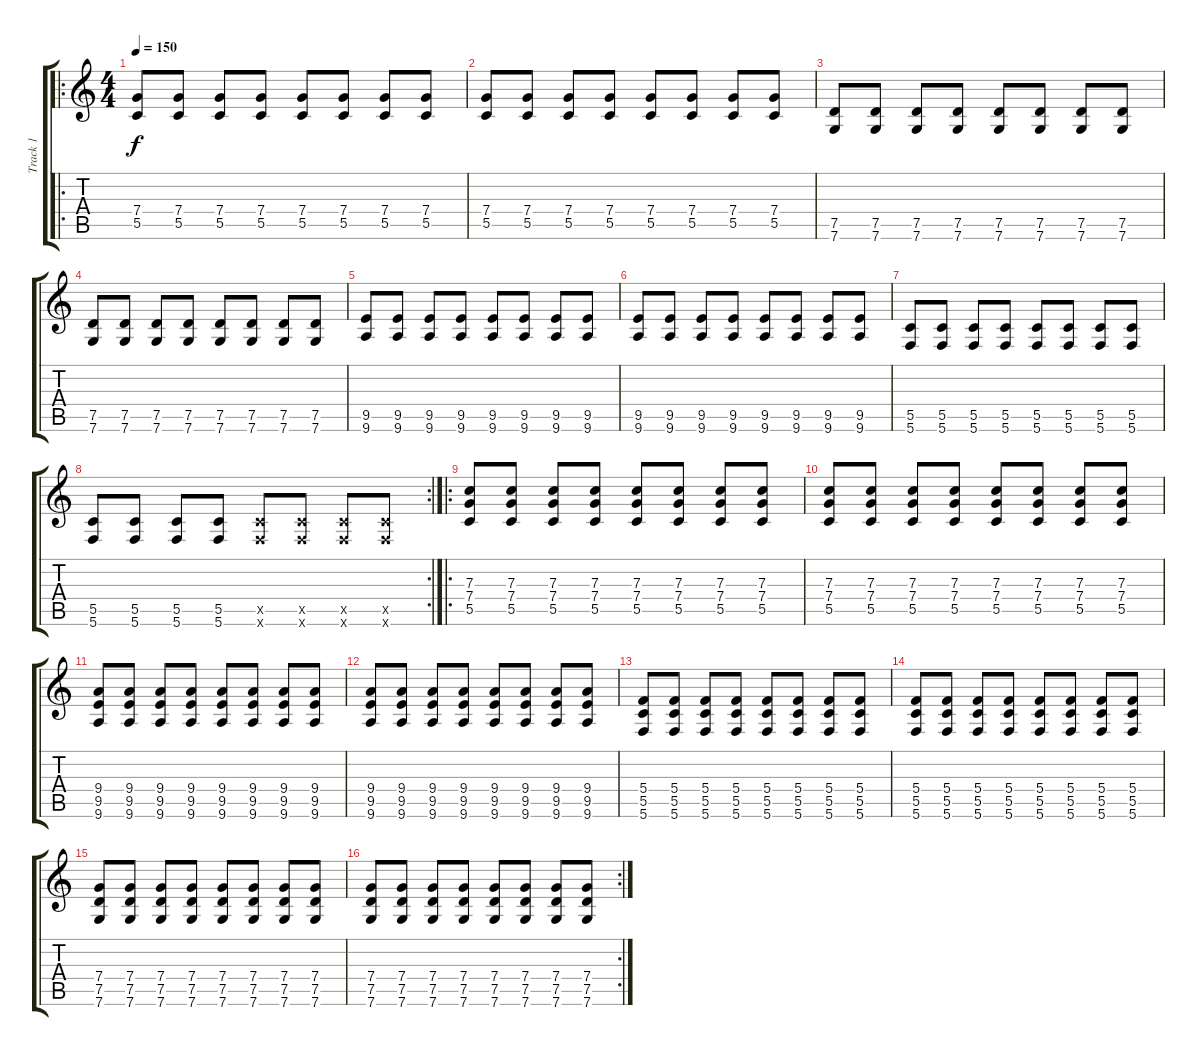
\track ("Track 1" "Track 1") {instrument distortionguitar}
\staff {score tabs}
\tuning (D4 A3 F3 C3 G2 C2) {hide}
\ro
\ts (4 4)
\tempo 150
\clef g2
\ks c
(7.4 5.5).8{dy f instrument distortionguitar} (7.4 5.5).8 (7.4 5.5).8 (7.4 5.5).8 (7.4 5.5).8 (7.4 5.5).8 (7.4 5.5).8 (7.4 5.5).8 |
(7.4 5.5).8 (7.4 5.5).8 (7.4 5.5).8 (7.4 5.5).8 (7.4 5.5).8 (7.4 5.5).8 (7.4 5.5).8 (7.4 5.5).8 |
(7.5 7.6).8 (7.5 7.6).8 (7.5 7.6).8 (7.5 7.6).8 (7.5 7.6).8 (7.5 7.6).8 (7.5 7.6).8 (7.5 7.6).8 |
(7.5 7.6).8 (7.5 7.6).8 (7.5 7.6).8 (7.5 7.6).8 (7.5 7.6).8 (7.5 7.6).8 (7.5 7.6).8 (7.5 7.6).8 |
(9.5 9.6).8 (9.5 9.6).8 (9.5 9.6).8 (9.5 9.6).8 (9.5 9.6).8 (9.5 9.6).8 (9.5 9.6).8 (9.5 9.6).8 |
(9.5 9.6).8 (9.5 9.6).8 (9.5 9.6).8 (9.5 9.6).8 (9.5 9.6).8 (9.5 9.6).8 (9.5 9.6).8 (9.5 9.6).8 |
(5.5 5.6).8 (5.5 5.6).8 (5.5 5.6).8 (5.5 5.6).8 (5.5 5.6).8 (5.5 5.6).8 (5.5 5.6).8 (5.5 5.6).8 |
\rc 2
(5.5 5.6).8 (5.5 5.6).8 (5.5 5.6).8 (5.5 5.6).8 (5.5{x} 5.6{x}).8 (5.5{x} 5.6{x}).8 (5.5{x} 5.6{x}).8 (5.5{x} 5.6{x}).8 |
\ro
(7.3 7.4 5.5).8 (7.3 7.4 5.5).8 (7.3 7.4 5.5).8 (7.3 7.4 5.5).8 (7.3 7.4 5.5).8 (7.3 7.4 5.5).8 (7.3 7.4 5.5).8 (7.3 7.4 5.5).8 |
(7.3 7.4 5.5).8 (7.3 7.4 5.5).8 (7.3 7.4 5.5).8 (7.3 7.4 5.5).8 (7.3 7.4 5.5).8 (7.3 7.4 5.5).8 (7.3 7.4 5.5).8 (7.3 7.4 5.5).8 |
(9.4 9.5 9.6).8 (9.4 9.5 9.6).8 (9.4 9.5 9.6).8 (9.4 9.5 9.6).8 (9.4 9.5 9.6).8 (9.4 9.5 9.6).8 (9.4 9.5 9.6).8 (9.4 9.5 9.6).8 |
(9.4 9.5 9.6).8 (9.4 9.5 9.6).8 (9.4 9.5 9.6).8 (9.4 9.5 9.6).8 (9.4 9.5 9.6).8 (9.4 9.5 9.6).8 (9.4 9.5 9.6).8 (9.4 9.5 9.6).8 |
(5.4 5.5 5.6).8 (5.4 5.5 5.6).8 (5.4 5.5 5.6).8 (5.4 5.5 5.6).8 (5.4 5.5 5.6).8 (5.4 5.5 5.6).8 (5.4 5.5 5.6).8 (5.4 5.5 5.6).8 |
(5.4 5.5 5.6).8 (5.4 5.5 5.6).8 (5.4 5.5 5.6).8 (5.4 5.5 5.6).8 (5.4 5.5 5.6).8 (5.4 5.5 5.6).8 (5.4 5.5 5.6).8 (5.4 5.5 5.6).8 |
(7.4 7.5 7.6).8 (7.4 7.5 7.6).8 (7.4 7.5 7.6).8 (7.4 7.5 7.6).8 (7.4 7.5 7.6).8 (7.4 7.5 7.6).8 (7.4 7.5 7.6).8 (7.4 7.5 7.6).8 |
\rc 2
(7.4 7.5 7.6).8 (7.4 7.5 7.6).8 (7.4 7.5 7.6).8 (7.4 7.5 7.6).8 (7.4 7.5 7.6).8 (7.4 7.5 7.6).8 (7.4 7.5 7.6).8 (7.4 7.5 7.6).8
